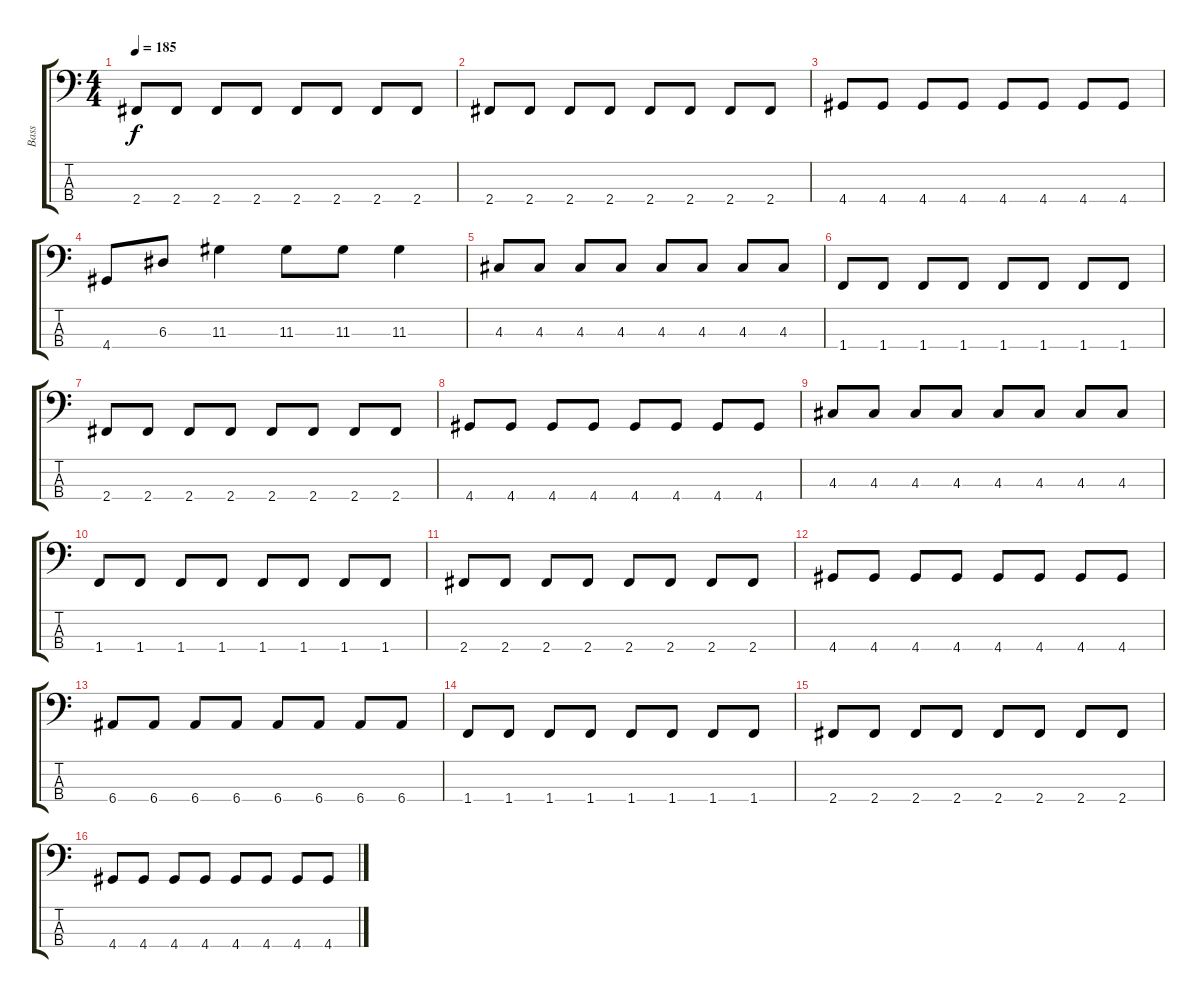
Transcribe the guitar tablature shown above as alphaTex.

\track ("Bass" "Bass") {instrument synthbass1}
\staff {score tabs}
\tuning (G2 D2 A1 E1) {hide}
\ts (4 4)
\tempo 185
\clef f4
\ks c
2.4.8{dy f} 2.4.8 2.4.8 2.4.8 2.4.8 2.4.8 2.4.8 2.4.8 |
2.4.8 2.4.8 2.4.8 2.4.8 2.4.8 2.4.8 2.4.8 2.4.8 |
4.4.8 4.4.8 4.4.8 4.4.8 4.4.8 4.4.8 4.4.8 4.4.8 |
4.4.8 6.3.8 11.3.4 11.3.8 11.3.8 11.3.4 |
4.3.8 4.3.8 4.3.8 4.3.8 4.3.8 4.3.8 4.3.8 4.3.8 |
1.4.8 1.4.8 1.4.8 1.4.8 1.4.8 1.4.8 1.4.8 1.4.8 |
2.4.8 2.4.8 2.4.8 2.4.8 2.4.8 2.4.8 2.4.8 2.4.8 |
4.4.8 4.4.8 4.4.8 4.4.8 4.4.8 4.4.8 4.4.8 4.4.8 |
4.3.8 4.3.8 4.3.8 4.3.8 4.3.8 4.3.8 4.3.8 4.3.8 |
1.4.8 1.4.8 1.4.8 1.4.8 1.4.8 1.4.8 1.4.8 1.4.8 |
2.4.8 2.4.8 2.4.8 2.4.8 2.4.8 2.4.8 2.4.8 2.4.8 |
4.4.8 4.4.8 4.4.8 4.4.8 4.4.8 4.4.8 4.4.8 4.4.8 |
6.4.8 6.4.8 6.4.8 6.4.8 6.4.8 6.4.8 6.4.8 6.4.8 |
1.4.8 1.4.8 1.4.8 1.4.8 1.4.8 1.4.8 1.4.8 1.4.8 |
2.4.8 2.4.8 2.4.8 2.4.8 2.4.8 2.4.8 2.4.8 2.4.8 |
4.4.8 4.4.8 4.4.8 4.4.8 4.4.8 4.4.8 4.4.8 4.4.8
